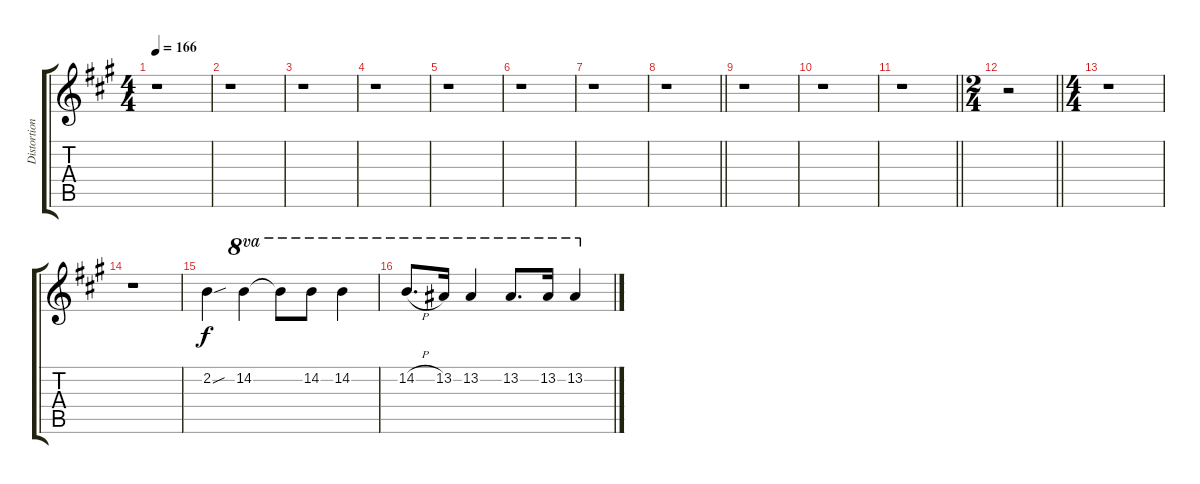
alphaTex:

\track ("Distortion 2" "Distortion") {instrument distortionguitar}
\staff {score tabs}
\tuning (D4 A3 F3 C3 G2 D2) {hide}
\ts (4 4)
\tempo 166
\clef g2
\ks a
r.1{dy f} |
r.1 |
r.1 |
r.1 |
r.1 |
r.1 |
r.1 |
\barLineRight lightlight
r.1 |
r.1 |
r.1 |
\barLineRight lightlight
r.1 |
\ts (2 4)
\barLineRight lightlight
r.2 |
\ts (4 4)
r.1 |
r.1 |
2.2{sou}.4 14.2.4{ot 8va} 14.2{t}.8{ot 8va} 14.2.8{ot 8va} 14.2.4{ot 8va} |
14.2{h}.8{d ot 8va} 13.2.16{ot 8va} 13.2.4{ot 8va} 13.2.8{d ot 8va} 13.2.16{ot 8va} 13.2.4{ot 8va}
